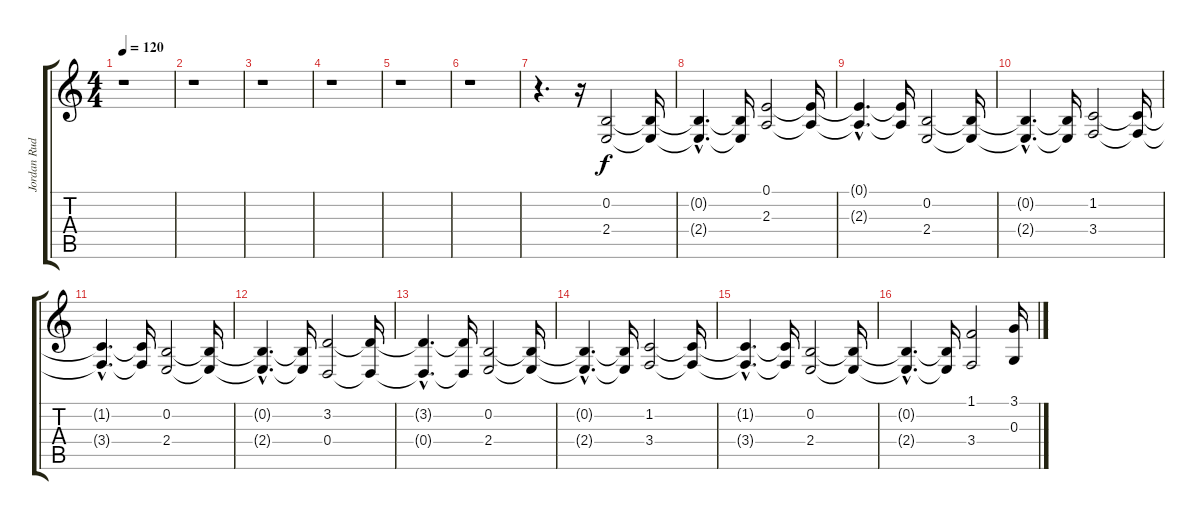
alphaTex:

\track ("Jordan Rudess - Synthé 4" "Jordan Rud") {instrument stringensemble2}
\staff {score tabs}
\tuning (E4 B3 G3 D3 A2 E2) {hide}
\ts (4 4)
\tempo 120
\clef g2
\ks c
r.1{dy f} |
r.1 |
r.1 |
r.1 |
r.1 |
r.1 |
r.4{d} r.16 (0.2 2.4).2{volume 7} (0.2{t} 2.4{t}).16 |
(0.2{hac t} 2.4{hac t}).4{d} (0.2{t} 2.4{t}).16 (0.1 2.3).2 (0.1{t} 2.3{t}).16 |
(0.1{hac t} 2.3{hac t}).4{d} (0.1{t} 2.3{t}).16 (0.2 2.4).2 (0.2{t} 2.4{t}).16 |
(0.2{hac t} 2.4{hac t}).4{d} (0.2{t} 2.4{t}).16 (1.2 3.4).2 (1.2{t} 3.4{t}).16 |
(1.2{hac t} 3.4{hac t}).4{d} (1.2{t} 3.4{t}).16 (0.2 2.4).2 (0.2{t} 2.4{t}).16 |
(0.2{hac t} 2.4{hac t}).4{d} (0.2{t} 2.4{t}).16 (3.2 0.4).2 (3.2{t} 0.4{t}).16 |
(3.2{hac t} 0.4{hac t}).4{d} (3.2{t} 0.4{t}).16 (0.2 2.4).2 (0.2{t} 2.4{t}).16 |
(0.2{hac t} 2.4{hac t}).4{d} (0.2{t} 2.4{t}).16 (1.2 3.4).2 (1.2{t} 3.4{t}).16 |
(1.2{hac t} 3.4{hac t}).4{d} (1.2{t} 3.4{t}).16 (0.2 2.4).2 (0.2{t} 2.4{t}).16 |
(0.2{hac t} 2.4{hac t}).4{d} (0.2{t} 2.4{t}).16 (1.1 3.4).2 (3.1 0.3).16
